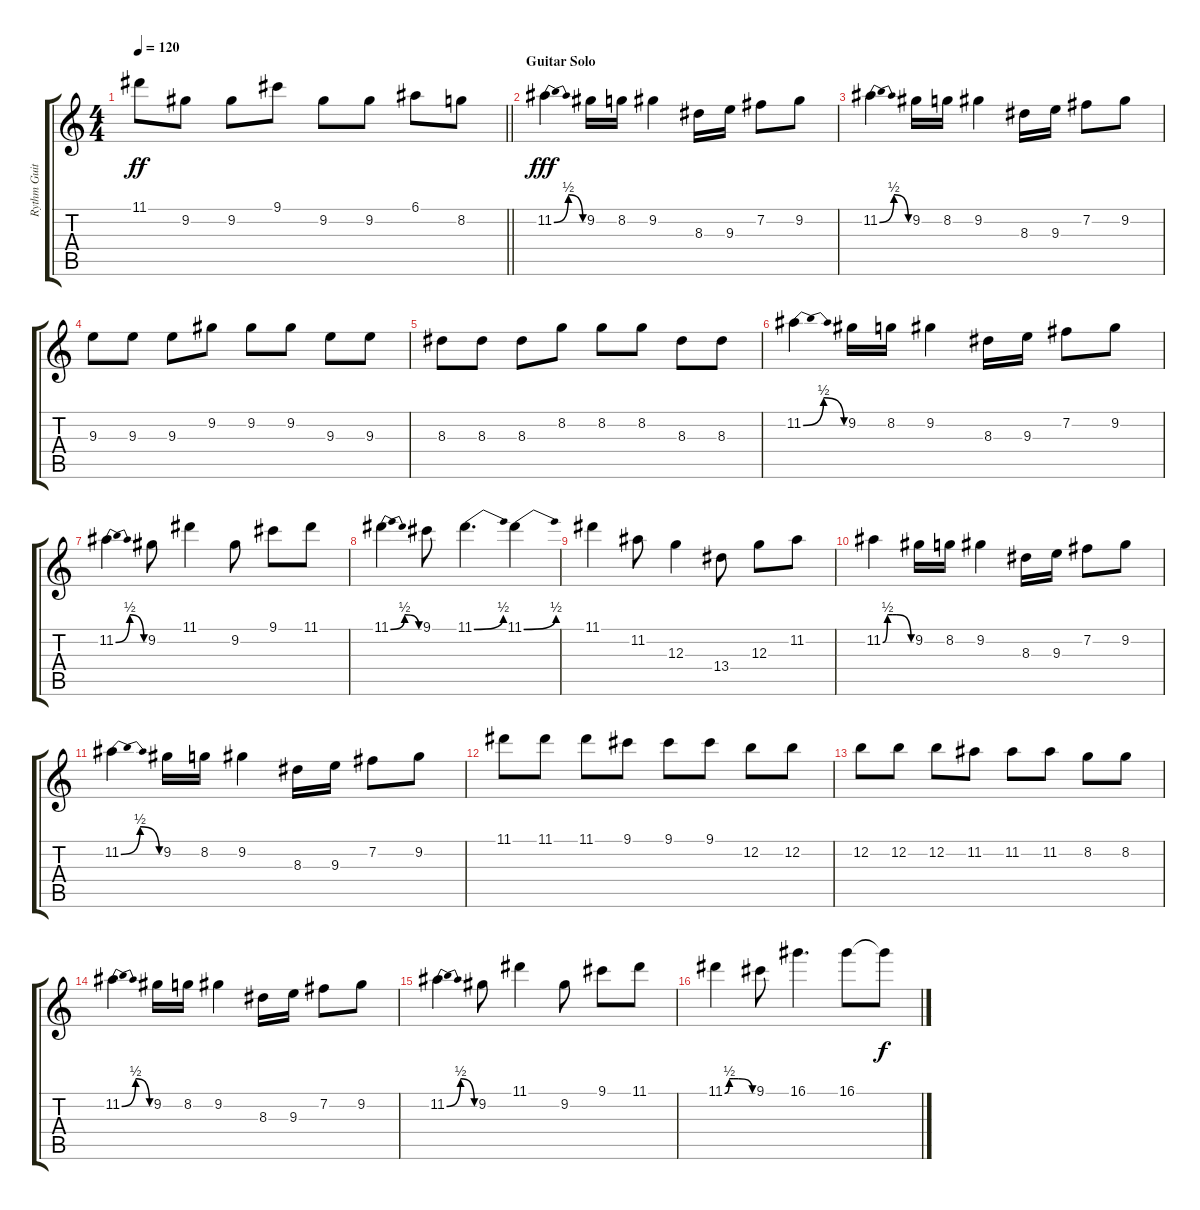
\track ("Rythm Guitar (Andy)" "Rythm Guit") {instrument overdrivenguitar bank 29}
\staff {score tabs}
\tuning (E4 B3 G3 D3 A2 D2) {hide}
\ts (4 4)
\tempo 120
\clef g2
\barLineRight lightlight
\ks c
11.1.8{dy ff} 9.2.8 9.2.8 9.1.8 9.2.8 9.2.8 6.1.8 8.2.8 |
\section ("" "Guitar Solo")
11.2{be (bendrelease 0 0 20 2 20 2 60 0)}.4{dy fff} 9.2.16 8.2.16 9.2.4 8.3.16 9.3.16 7.2.8 9.2.8 |
11.2{be (bendrelease 0 0 10 2 20 2 60 0)}.4 9.2.16 8.2.16 9.2.4 8.3.16 9.3.16 7.2.8 9.2.8 |
9.3.8 9.3.8 9.3.8 9.2.8 9.2.8 9.2.8 9.3.8 9.3.8 |
8.3.8 8.3.8 8.3.8 8.2.8 8.2.8 8.2.8 8.3.8 8.3.8 |
11.2{be (bendrelease 0 0 20 2 20 2 60 0)}.4 9.2.16 8.2.16 9.2.4 8.3.16 9.3.16 7.2.8 9.2.8 |
11.2{be (bendrelease 0 0 20 2 30 2 60 0)}.4 9.2.8 11.1.4 9.2.8 9.1.8 11.1.8 |
11.1{be (bendrelease 0 0 20 2 30 2 60 0)}.4 9.1.8 11.1{be (bend 0 0 60 2)}.4{d} 11.1{be (bend 0 0 60 2)}.4 |
11.1.4 11.2.8 12.3.4 13.4.8 12.3.8 11.2.8 |
11.2{be (custom 0 0 10 2 20 2 30 2 60 0)}.4 9.2.16 8.2.16 9.2.4 8.3.16 9.3.16 7.2.8 9.2.8 |
11.2{be (bendrelease 0 0 10 2 20 2 60 0)}.4 9.2.16 8.2.16 9.2.4 8.3.16 9.3.16 7.2.8 9.2.8 |
11.1.8 11.1.8 11.1.8 9.1.8 9.1.8 9.1.8 12.2.8 12.2.8 |
12.2.8 12.2.8 12.2.8 11.2.8 11.2.8 11.2.8 8.2.8 8.2.8 |
11.2{be (bendrelease 0 0 20 2 20 2 60 0)}.4 9.2.16 8.2.16 9.2.4 8.3.16 9.3.16 7.2.8 9.2.8 |
11.2{be (bendrelease 0 0 20 2 30 2 60 0)}.4 9.2.8 11.1.4 9.2.8 9.1.8 11.1.8 |
11.1{be (custom 0 0 10 2 20 2 30 2 60 0)}.4 9.1.8 16.1.4{d} 16.1.8 16.1{t}.8{dy f}
